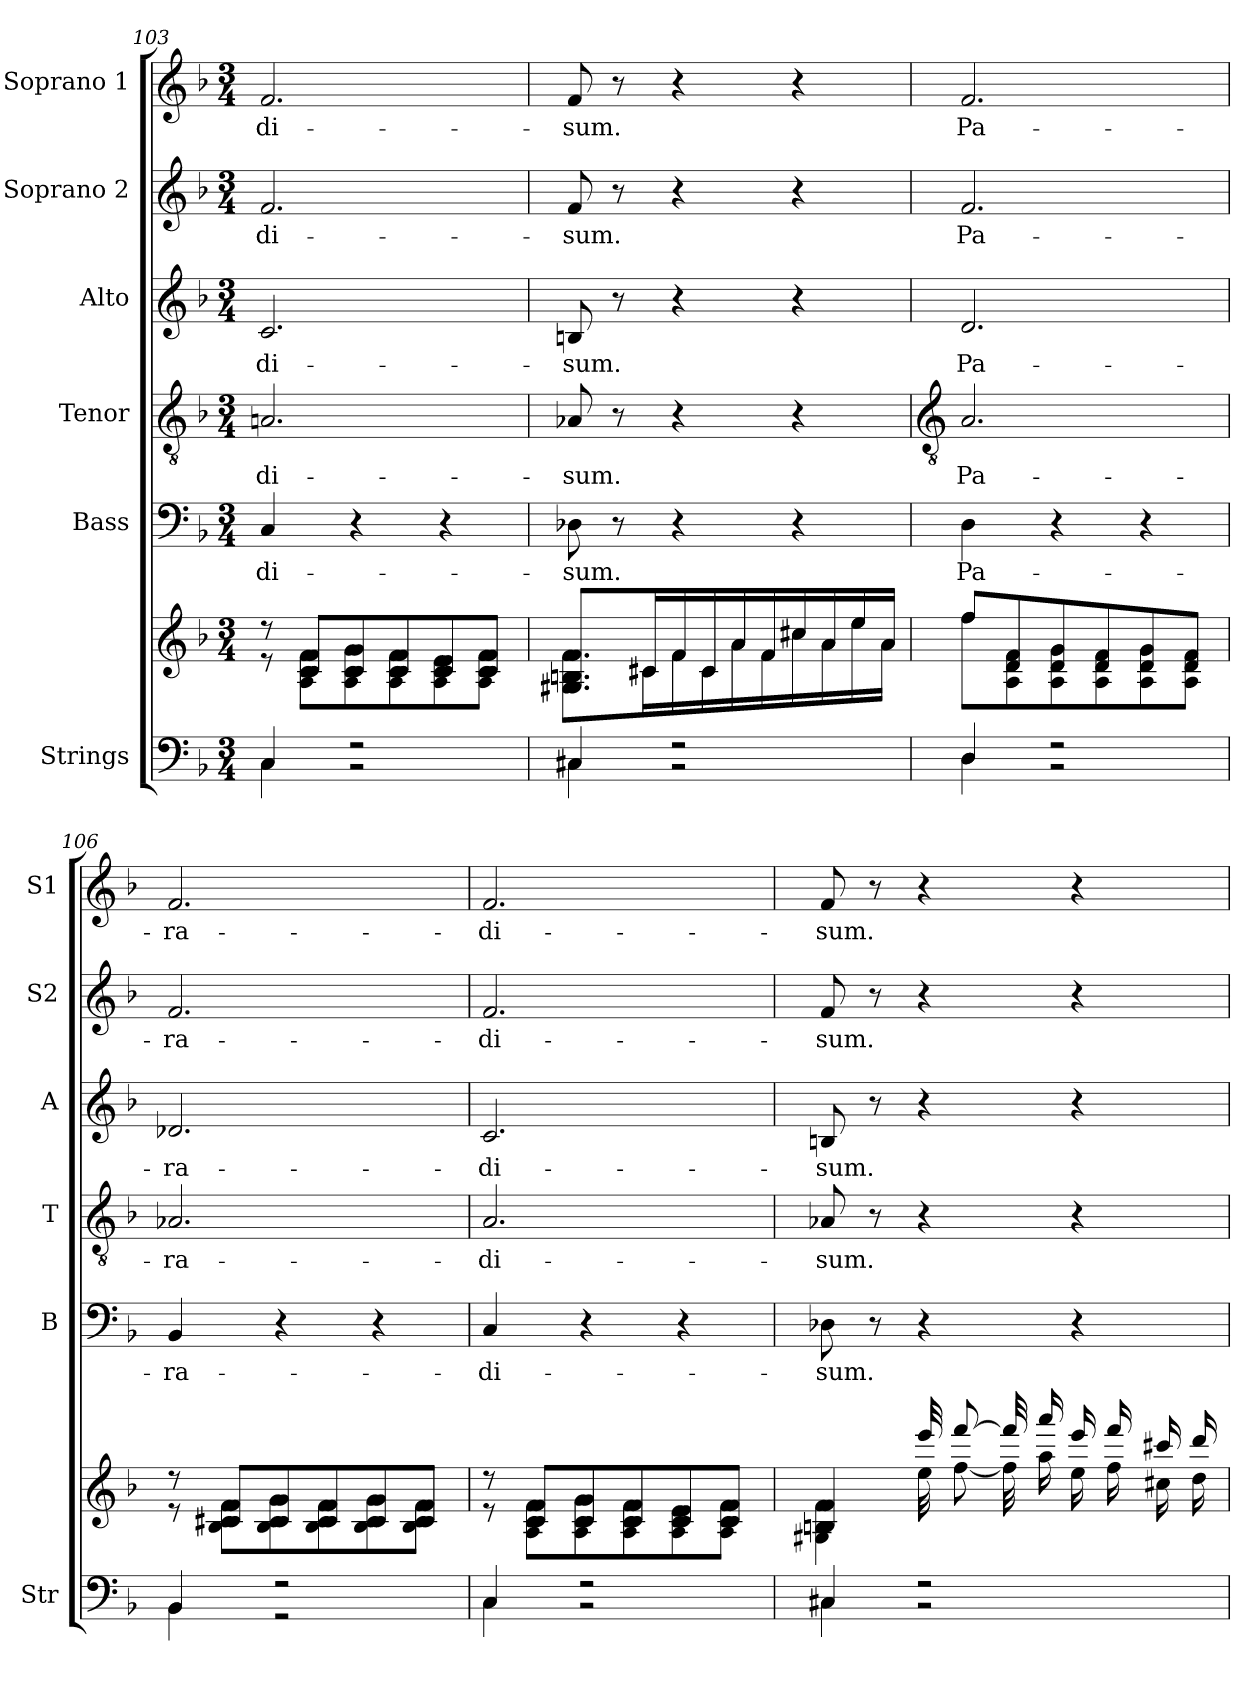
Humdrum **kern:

**kern	**kern	**kern	**text	**kern	**text	**kern	**text	**kern	**text	**kern	**text
*part6	*part6	*part5	*part5	*part4	*part4	*part3	*part3	*part2	*part2	*part1	*part1
*staff7	*staff6	*staff5	*staff5	*staff4	*staff4	*staff3	*staff3	*staff2	*staff2	*staff1	*staff1
*I"Strings	*	*I"Bass	*	*I"Tenor	*	*I"Alto	*	*I"Soprano 2	*	*I"Soprano 1	*
*I'Str	*	*I'B	*	*I'T	*	*I'A	*	*I'S2	*	*I'S1	*
*clefF4	*clefG2	*clefF4	*	*clefGv2	*	*clefG2	*	*clefG2	*	*clefG2	*
*k[b-]	*k[b-]	*k[b-]	*	*k[b-]	*	*k[b-]	*	*k[b-]	*	*k[b-]	*
*F:	*F:	*F:	*	*F:	*	*F:	*	*F:	*	*F:	*
*M3/4	*M3/4	*M3/4	*	*M3/4	*	*M3/4	*	*M3/4	*	*M3/4	*
=103	=103	=103	=103	=103	=103	=103	=103	=103	=103	=103	=103
*^	*^	*	*	*	*	*	*	*	*	*	*
!	!	!	!	!	!LO:LY:b	!	!LO:LY:b	!	!LO:LY:b	!	!LO:LY:b	!	!LO:LY:b
4C/	4C\	8r	8r	4C	-di-	2.An	-di-	2.c	-di-	2.f	-di-	2.f	-di-
.	.	8c/ 8f/L	8A\ 8c\ 8f\L	.	.	.	.	.	.	.	.	.	.
2r	2r	8c/ 8g/	8A\ 8c\ 8g\	4r	.	.	.	.	.	.	.	.	.
.	.	8c/ 8f/	8A\ 8c\ 8f\	.	.	.	.	.	.	.	.	.	.
.	.	8c/ 8e/	8A\ 8c\ 8e\	4r	.	.	.	.	.	.	.	.	.
.	.	8c/ 8f/J	8A\ 8c\ 8f\J	.	.	.	.	.	.	.	.	.	.
=104	=104	=104	=104	=104	=104	=104	=104	=104	=104	=104	=104	=104	=104
!	!	!	!	!	!LO:LY:b	!	!LO:LY:b	!	!LO:LY:b	!	!LO:LY:b	!	!LO:LY:b
4C#X/	4C#X\	8.G#X/ 8.Bn/ 8.f/L	8.G#X\ 8.Bn\ 8.f\L	8D-X	-sum.	8A-X	-sum.	8Bn	-sum.	8f	-sum.	8f	-sum.
.	.	.	.	8r	.	8r	.	8r	.	8r	.	8r	.
.	.	16c#X/L	16c#X\L	.	.	.	.	.	.	.	.	.	.
2r	2r	16f/	16f\	4r	.	4r	.	4r	.	4r	.	4r	.
.	.	16c#/	16c#\	.	.	.	.	.	.	.	.	.	.
.	.	16a/	16a\	.	.	.	.	.	.	.	.	.	.
.	.	16f/	16f\	.	.	.	.	.	.	.	.	.	.
.	.	16cc#X/	16cc#X\	4r	.	4r	.	4r	.	4r	.	4r	.
.	.	16a/	16a\	.	.	.	.	.	.	.	.	.	.
.	.	16ee/	16ee\	.	.	.	.	.	.	.	.	.	.
.	.	16a/JJ	16a\JJ	.	.	.	.	.	.	.	.	.	.
!!LO:LB:g=z
=105	=105	=105	=105	=105	=105	=105	=105	=105	=105	=105	=105	=105	=105
*	*	*	*	*	*	*clefGv2	*	*	*	*	*	*	*
!	!	!	!	!	!LO:LY:b	!	!LO:LY:b	!	!LO:LY:b	!	!LO:LY:b	!	!LO:LY:b
4D/	4D\	8ff/L	8ff\L	4D	Pa-	2.A	Pa-	2.d	Pa-	2.f	Pa-	2.f	Pa-
.	.	8d/ 8f/	8A\ 8d\ 8f\	.	.	.	.	.	.	.	.	.	.
2r	2r	8d/ 8g/	8A\ 8d\ 8g\	4r	.	.	.	.	.	.	.	.	.
.	.	8d/ 8f/	8A\ 8d\ 8f\	.	.	.	.	.	.	.	.	.	.
.	.	8d/ 8g/	8A\ 8d\ 8g\	4r	.	.	.	.	.	.	.	.	.
.	.	8d/ 8f/J	8A\ 8d\ 8f\J	.	.	.	.	.	.	.	.	.	.
=106	=106	=106	=106	=106	=106	=106	=106	=106	=106	=106	=106	=106	=106
!	!	!	!	!	!LO:LY:b	!	!LO:LY:b	!	!LO:LY:b	!	!LO:LY:b	!	!LO:LY:b
4BB-/	4BB-\	8r	8r	4BB-	-ra-	2.A-X	-ra-	2.d-X	-ra-	2.f	-ra-	2.f	-ra-
.	.	8c#X/ 8f/L	8B-\ 8c#X\ 8f\L	.	.	.	.	.	.	.	.	.	.
2r	2r	8c#/ 8g/	8B-\ 8c#\ 8g\	4r	.	.	.	.	.	.	.	.	.
.	.	8c#/ 8f/	8B-\ 8c#\ 8f\	.	.	.	.	.	.	.	.	.	.
.	.	8c#/ 8g/	8B-\ 8c#\ 8g\	4r	.	.	.	.	.	.	.	.	.
.	.	8c#/ 8f/J	8B-\ 8c#\ 8f\J	.	.	.	.	.	.	.	.	.	.
=107	=107	=107	=107	=107	=107	=107	=107	=107	=107	=107	=107	=107	=107
!	!	!	!	!	!LO:LY:b	!	!LO:LY:b	!	!LO:LY:b	!	!LO:LY:b	!	!LO:LY:b
4C/	4C\	8r	8r	4C	-di-	2.A	-di-	2.c	-di-	2.f	-di-	2.f	-di-
.	.	8c/ 8f/L	8A\ 8c\ 8f\L	.	.	.	.	.	.	.	.	.	.
2r	2r	8c/ 8g/	8A\ 8c\ 8g\	4r	.	.	.	.	.	.	.	.	.
.	.	8c/ 8f/	8A\ 8c\ 8f\	.	.	.	.	.	.	.	.	.	.
.	.	8c/ 8e/	8A\ 8c\ 8e\	4r	.	.	.	.	.	.	.	.	.
.	.	8c/ 8f/J	8A\ 8c\ 8f\J	.	.	.	.	.	.	.	.	.	.
=108	=108	=108	=108	=108	=108	=108	=108	=108	=108	=108	=108	=108	=108
!	!	!	!	!	!LO:LY:b	!	!LO:LY:b	!	!LO:LY:b	!	!LO:LY:b	!	!LO:LY:b
4C#X/	4C#X\	4Bn/ 4f/	4G#X\ 4Bn\ 4f\	8D-X	-sum.	8A-X	-sum.	8Bn	-sum.	8f	-sum.	8f	-sum.
.	.	.	.	8r	.	8r	.	8r	.	8r	.	8r	.
2r	2r	32eee/LLL	32ee\LLL	4r	.	4r	.	4r	.	4r	.	4r	.
.	.	[8fff/	[8ff\	.	.	.	.	.	.	.	.	.	.
.	.	32fff/LL]	32ff\LL]	.	.	.	.	.	.	.	.	.	.
.	.	16aaa/	16aa\	.	.	.	.	.	.	.	.	.	.
.	.	16eee/	16ee\	4r	.	4r	.	4r	.	4r	.	4r	.
.	.	16fff/	16ff\	.	.	.	.	.	.	.	.	.	.
.	.	16ccc#X/	16cc#X\	.	.	.	.	.	.	.	.	.	.
.	.	16ddd/JJ	16dd\JJ	.	.	.	.	.	.	.	.	.	.
*v	*v	*	*	*	*	*	*	*	*	*	*	*	*
*	*v	*v	*	*	*	*	*	*	*	*	*	*
=	=	=	=	=	=	=	=	=	=	=	=
*-	*-	*-	*-	*-	*-	*-	*-	*-	*-	*-	*-
